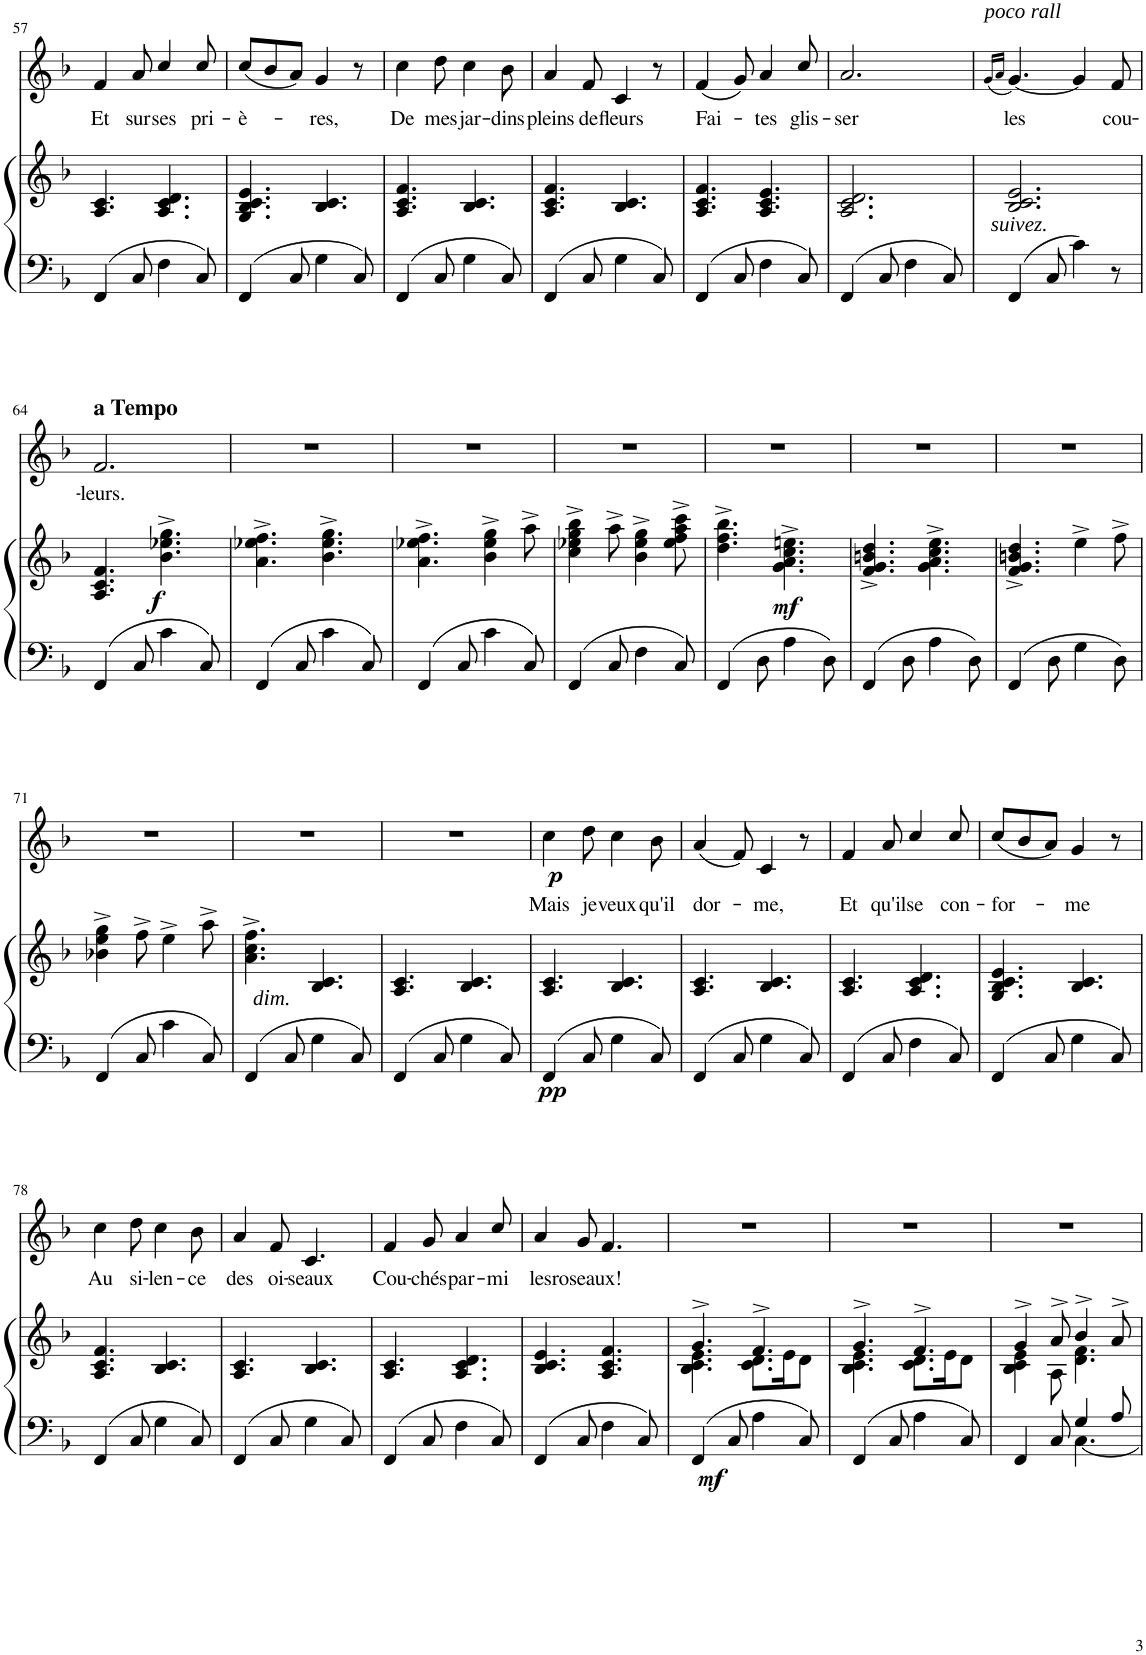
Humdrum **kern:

**kern	**kern	**dynam	**kern	**text	**dynam
*part2	*part2	*part2	*part1	*part1	*part1
*staff3	*staff2	*staff2/3	*staff1	*staff1	*staff1
*I"Midi_1	*	*	*I"Midi_53	*	*
!!LO:PB:g=z
*clefF4	*clefG2	*	*clefG2	*	*
*k[b-]	*k[b-]	*	*k[b-]	*	*
*M6/8	*M6/8	*	*M6/8	*	*
=57	=57	=57	=57	=57	=57
!	!	!	!	!LO:LY:b	!
4FF/	4.A/ 4.c/	.	4f/	Et	.
!	!	!	!	!LO:LY:b	!
8C/	.	.	8a/	sur	.
!	!	!	!	!LO:LY:b	!
4F\	4.A/ 4.c/ 4.d/	.	4cc/	ses	.
!	!	!	!	!LO:LY:b	!
8C/	.	.	8cc/	pri-	.
=58	=58	=58	=58	=58	=58
!	!	!	!	!LO:LY:b	!
4FF/	4.G/ 4.B-/ 4.c/ 4.e/	.	(8cc/L	-è-	.
.	.	.	8b-/	.	.
8C/	.	.	8a/J)	.	.
!	!	!	!	!LO:LY:b	!
4G\	4.B-/ 4.c/	.	4g/	-res,	.
8C/	.	.	8r	.	.
=59	=59	=59	=59	=59	=59
!	!	!	!	!LO:LY:b	!
4FF/	4.A/ 4.c/ 4.f/	.	4cc\	De	.
!	!	!	!	!LO:LY:b	!
8C/	.	.	8dd\	mes	.
!	!	!	!	!LO:LY:b	!
4G\	4.B-/ 4.c/	.	4cc\	jar-	.
!	!	!	!	!LO:LY:b	!
8C/	.	.	8b-\	-dins	.
=60	=60	=60	=60	=60	=60
!	!	!	!	!LO:LY:b	!
4FF/	4.A/ 4.c/ 4.f/	.	4a/	pleins	.
!	!	!	!	!LO:LY:b	!
8C/	.	.	8f/	de	.
!	!	!	!	!LO:LY:b	!
4G\	4.B-/ 4.c/	.	4c/	fleurs	.
8C/	.	.	8r	.	.
=61	=61	=61	=61	=61	=61
!	!	!	!	!LO:LY:b	!
4FF/	4.A/ 4.c/ 4.f/	.	(4f/	Fai-	.
8C/	.	.	8g/)	.	.
!	!	!	!	!LO:LY:b	!
4F\	4.A/ 4.c/ 4.e/	.	4a/	-tes	.
!	!	!	!	!LO:LY:b	!
8C/	.	.	8cc/	glis-	.
=62	=62	=62	=62	=62	=62
!	!	!	!	!LO:LY:b	!
4FF/	2.A/ 2.c/ 2.d/	.	2.a/	-ser	.
8C/	.	.	.	.	.
4F\	.	.	.	.	.
8C/	.	.	.	.	.
=63	=63	=63	=63	=63	=63
.	.	.	(16qg/LL	.	.
.	.	.	16qa/JJ	.	.
!	!	!	!LO:TX:a:i:t=poco rall	!	!
!	!LO:TX:b:i:t=suivez.	!	!	!	!
!	!	!	!	!LO:LY:b	!
4FF/	2.B-/ 2.c/ 2.e/	.	[4.g/)	les	.
8C/	.	.	.	.	.
4c\	.	.	4g/]	.	.
!	!	!	!	!LO:LY:b	!
8r	.	.	8f/	cou-	.
!!LO:LB:g=z
=64	=64	=64	=64	=64	=64
!	!	!	!LO:TX:a:B:t=a Tempo	!	!
!	!	!	!	!LO:LY:b	!
4FF/	4.A/ 4.c/ 4.f/	.	2.f/	-leurs.	.
8C/	.	.	.	.	.
!	!	!LO:DY:b	!	!	!
4c\	4.b-\^ 4.ee-X\^ 4.gg\^	f	.	.	.
8C/	.	.	.	.	.
=65	=65	=65	=65	=65	=65
4FF/	4.a\^ 4.ee-X\^ 4.ff\^	.	2.r	.	.
8C/	.	.	.	.	.
4c\	4.b-\^ 4.ee-\^ 4.gg\^	.	.	.	.
8C/	.	.	.	.	.
=66	=66	=66	=66	=66	=66
4FF/	4.a\^ 4.ee-X\^ 4.ff\^	.	2.r	.	.
8C/	.	.	.	.	.
4c\	4b-\^ 4ee-\^ 4gg\^	.	.	.	.
8C/	8aa^\	.	.	.	.
=67	=67	=67	=67	=67	=67
4FF/	4cc\^ 4ee-X\^ 4gg\^ 4bb-\^	.	2.r	.	.
8C/	8aa^\	.	.	.	.
4F\	4b-\^ 4ee-\^ 4gg\^	.	.	.	.
8C/	8ee-\^ 8ff\^ 8aa\^ 8ccc\^	.	.	.	.
=68	=68	=68	=68	=68	=68
4FF/	4.dd\^ 4.ff\^ 4.bb-\^	.	2.r	.	.
8D\	.	.	.	.	.
!	!	!LO:DY:b	!	!	!
4A\	4.g\^ 4.a\^ 4.cc\^ 4.een\^	mf	.	.	.
8D\	.	.	.	.	.
=69	=69	=69	=69	=69	=69
4FF/	4.f/^ 4.g/^ 4.bn/^ 4.dd/^	.	2.r	.	.
8D\	.	.	.	.	.
4A\	4.g\^ 4.a\^ 4.cc\^ 4.ee\^	.	.	.	.
8D\	.	.	.	.	.
=70	=70	=70	=70	=70	=70
4FF/	4.f/^ 4.g/^ 4.bn/^ 4.dd/^	.	2.r	.	.
8D\	.	.	.	.	.
4G\	4ee^\	.	.	.	.
8D\	8ff^\	.	.	.	.
!!LO:LB:g=z
=71	=71	=71	=71	=71	=71
4FF/	4b-X\^ 4ee\^ 4gg\^	.	2.r	.	.
8C/	8ff^\	.	.	.	.
4c\	4ee^\	.	.	.	.
8C/	8aa^\	.	.	.	.
=72	=72	=72	=72	=72	=72
4FF/	4.a\^ 4.cc\^ 4.ff\^	.	2.r	.	.
!LO:TX:a:i:t=d	!	!	!	!	!
!LO:TX:a:t=i	!	!	!	!	!
!LO:TX:a:t=m.	!	!	!	!	!
8C/	.	.	.	.	.
4G\	4.B-/ 4.c/	.	.	.	.
8C/	.	.	.	.	.
=73	=73	=73	=73	=73	=73
4FF/	4.A/ 4.c/	.	2.r	.	.
8C/	.	.	.	.	.
4G\	4.B-/ 4.c/	.	.	.	.
8C/	.	.	.	.	.
=74	=74	=74	=74	=74	=74
!	!	!LO:DY:b=2	!	!LO:LY:b	!LO:DY:b
4FF/	4.A/ 4.c/	pp	4cc\	Mais	p
!	!	!	!	!LO:LY:b	!
8C/	.	.	8dd\	je	.
!	!	!	!	!LO:LY:b	!
4G\	4.B-/ 4.c/	.	4cc\	veux	.
!	!	!	!	!LO:LY:b	!
8C/	.	.	8b-\	qu'il	.
=75	=75	=75	=75	=75	=75
!	!	!	!	!LO:LY:b	!
4FF/	4.A/ 4.c/	.	(4a/	dor-	.
8C/	.	.	8f/)	.	.
!	!	!	!	!LO:LY:b	!
4G\	4.B-/ 4.c/	.	4c/	-me,	.
8C/	.	.	8r	.	.
=76	=76	=76	=76	=76	=76
!	!	!	!	!LO:LY:b	!
4FF/	4.A/ 4.c/	.	4f/	Et	.
!	!	!	!	!LO:LY:b	!
8C/	.	.	8a/	qu'il	.
!	!	!	!	!LO:LY:b	!
4F\	4.A/ 4.c/ 4.d/	.	4cc/	se	.
!	!	!	!	!LO:LY:b	!
8C/	.	.	8cc/	con-	.
=77	=77	=77	=77	=77	=77
!	!	!	!	!LO:LY:b	!
4FF/	4.G/ 4.B-/ 4.c/ 4.e/	.	(8cc/L	-for-	.
.	.	.	8b-/	.	.
8C/	.	.	8a/J)	.	.
!	!	!	!	!LO:LY:b	!
4G\	4.B-/ 4.c/	.	4g/	-me	.
8C/	.	.	8r	.	.
!!LO:LB:g=z
=78	=78	=78	=78	=78	=78
!	!	!	!	!LO:LY:b	!
4FF/	4.A/ 4.c/ 4.f/	.	4cc\	Au	.
!	!	!	!	!LO:LY:b	!
8C/	.	.	8dd\	si-	.
!	!	!	!	!LO:LY:b	!
4G\	4.B-/ 4.c/	.	4cc\	-len-	.
!	!	!	!	!LO:LY:b	!
8C/	.	.	8b-\	-ce	.
=79	=79	=79	=79	=79	=79
!	!	!	!	!LO:LY:b	!
4FF/	4.A/ 4.c/	.	4a/	des	.
!	!	!	!	!LO:LY:b	!
8C/	.	.	8f/	oi-	.
!	!	!	!	!LO:LY:b	!
4G\	4.B-/ 4.c/	.	4.c/	-seaux	.
8C/	.	.	.	.	.
=80	=80	=80	=80	=80	=80
!	!	!	!	!LO:LY:b	!
4FF/	4.A/ 4.c/	.	4f/	Cou-	.
!	!	!	!	!LO:LY:b	!
8C/	.	.	8g/	-chés	.
!	!	!	!	!LO:LY:b	!
4F\	4.A/ 4.c/ 4.d/	.	4a/	par-	.
!	!	!	!	!LO:LY:b	!
8C/	.	.	8cc/	-mi	.
=81	=81	=81	=81	=81	=81
!	!	!	!	!LO:LY:b	!
4FF/	4.B-/ 4.c/ 4.e/	.	4a/	les	.
!	!	!	!	!LO:LY:b	!
8C/	.	.	8g/	roseaux!	.
4F\	4.A/ 4.c/ 4.f/	.	4.f/	.	.
8C/	.	.	.	.	.
=82	=82	=82	=82	=82	=82
*	*^	*	*	*	*
!	!	!	!LO:DY:b=2	!	!	!
4FF/	4.g^/	4.B-\ 4.c\ 4.e\	mf	2.r	.	.
8C/	.	.	.	.	.	.
4A\	4.f^/	8.c\ 8.d\L	.	.	.	.
.	.	16e\K	.	.	.	.
8C/	.	8d\J	.	.	.	.
=83	=83	=83	=83	=83	=83	=83
4FF/	4.g^/	4.B-\ 4.c\ 4.e\	.	2.r	.	.
8C/	.	.	.	.	.	.
4A\	4.f^/	8.c\ 8.d\L	.	.	.	.
.	.	16e\K	.	.	.	.
8C/	.	8d\J	.	.	.	.
=84	=84	=84	=84	=84	=84	=84
*^	*	*	*	*	*	*
4FF/	4.ryy	4g^/	4B-\ 4c\ 4e\	.	2.r	.	.
8C/	.	8a^/	8A\	.	.	.	.
4G/	[4.C\	4b-^/	4.d\ 4.f\	.	.	.	.
8A/	.	8a^/	.	.	.	.	.
*v	*v	*	*	*	*	*	*
*	*v	*v	*	*	*	*
=	=	=	=	=	=
*-	*-	*-	*-	*-	*-
